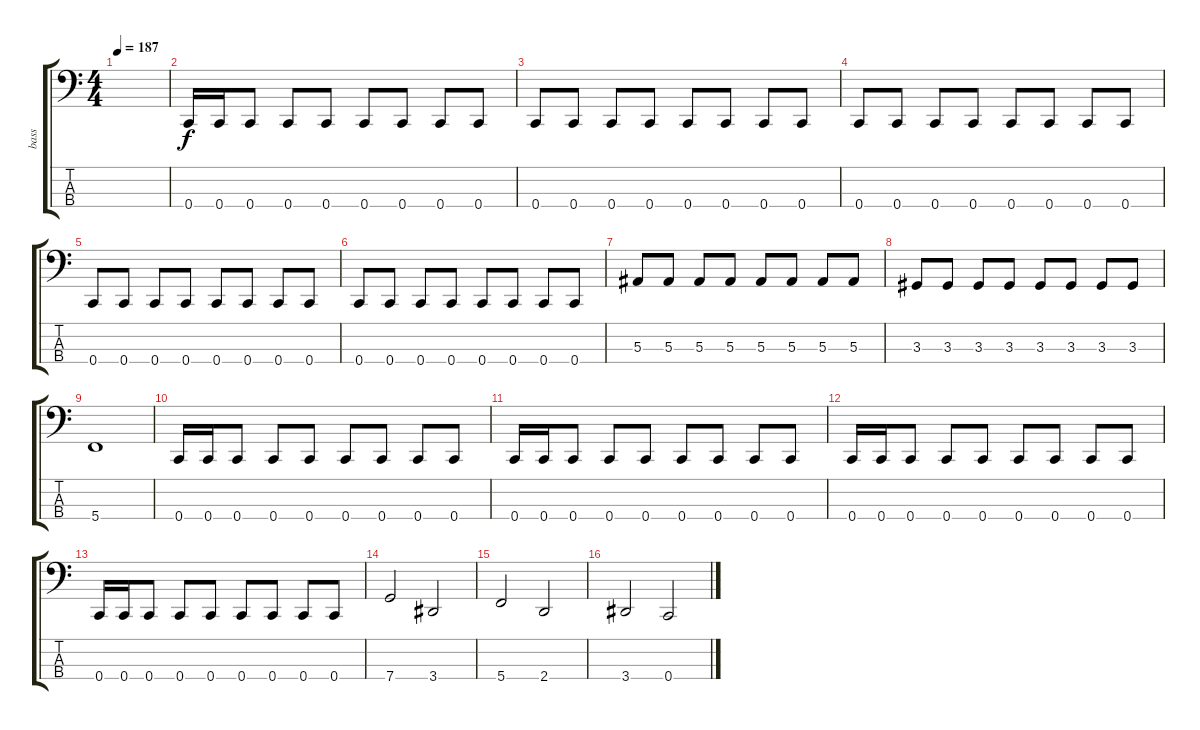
\track ("bass" "bass") {instrument slapbass2}
\staff {score tabs}
\tuning (Eb2 Bb1 F1 C1) {hide}
\ts (4 4)
\tempo 187
\clef f4
\ks c
|
0.4.16 0.4.16 0.4.8 0.4.8 0.4.8 0.4.8 0.4.8 0.4.8 0.4.8 |
0.4.8 0.4.8 0.4.8 0.4.8 0.4.8 0.4.8 0.4.8 0.4.8 |
0.4.8 0.4.8 0.4.8 0.4.8 0.4.8 0.4.8 0.4.8 0.4.8 |
0.4.8 0.4.8 0.4.8 0.4.8 0.4.8 0.4.8 0.4.8 0.4.8 |
0.4.8 0.4.8 0.4.8 0.4.8 0.4.8 0.4.8 0.4.8 0.4.8 |
5.3.8 5.3.8 5.3.8 5.3.8 5.3.8 5.3.8 5.3.8 5.3.8 |
3.3.8 3.3.8 3.3.8 3.3.8 3.3.8 3.3.8 3.3.8 3.3.8 |
5.4.1 |
0.4.16 0.4.16 0.4.8 0.4.8 0.4.8 0.4.8 0.4.8 0.4.8 0.4.8 |
0.4.16 0.4.16 0.4.8 0.4.8 0.4.8 0.4.8 0.4.8 0.4.8 0.4.8 |
0.4.16 0.4.16 0.4.8 0.4.8 0.4.8 0.4.8 0.4.8 0.4.8 0.4.8 |
0.4.16 0.4.16 0.4.8 0.4.8 0.4.8 0.4.8 0.4.8 0.4.8 0.4.8 |
7.4.2 3.4.2 |
5.4.2 2.4.2 |
3.4.2 0.4.2
